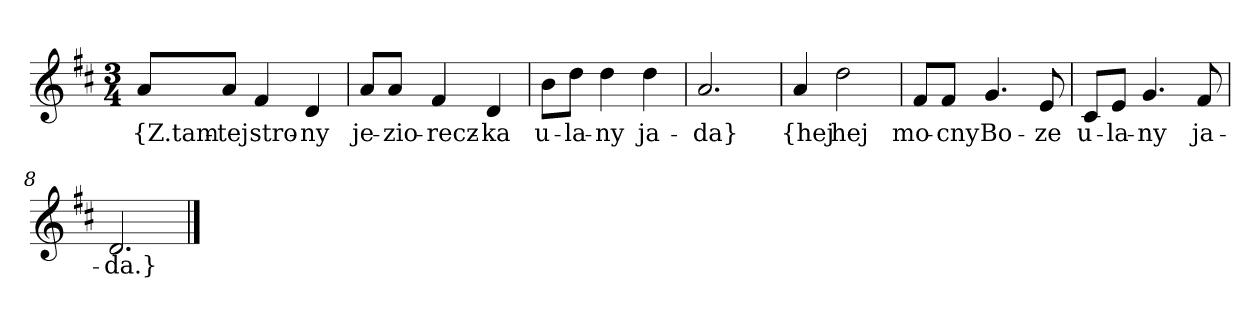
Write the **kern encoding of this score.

**kern	**text
*part1	*part1
*staff1	*staff1
*clefG2	*
*k[f#c#]	*
*D:	*
*M3/4	*
=	=
8a/L	{Z.tam-
8a/J	-tej
4f#	stro-
4d	-ny
=2	=2
8a/L	je-
8a/J	-zio-
4f#	-recz-
4d	-ka
=3	=3
8b\L	u-
8dd\J	-la-
4dd	-ny
4dd	ja-
=4	=4
2.a	-da}
=5y	=5y
4a	{hej
2dd	hej
=6	=6
8f#/L	mo-
8f#/J	-cny
4.g	Bo-
8e	-ze
=7	=7
8c#/L	u-
8e/J	-la-
4.g	-ny
8f#	ja-
=8	=8
2.d	-da.}
==	==
*-	*-
